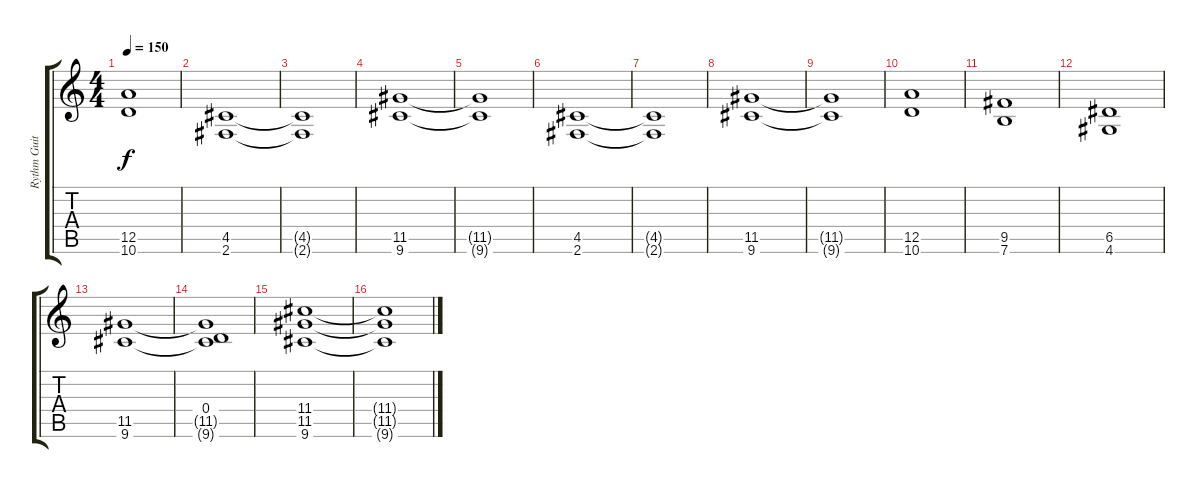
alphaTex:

\track ("Rythm Guitar" "Rythm Guit") {instrument distortionguitar}
\staff {score tabs}
\tuning (E4 B3 G3 D3 A2 E2) {hide}
\ts (4 4)
\tempo 150
\clef g2
\ks c
(12.5{t} 10.6{t}).1{dy f} |
(4.5 2.6).1 |
(4.5{t} 2.6{t}).1 |
(11.5 9.6).1 |
(11.5{t} 9.6{t}).1 |
(4.5 2.6).1 |
(4.5{t} 2.6{t}).1 |
(11.5 9.6).1 |
(11.5{t} 9.6{t}).1 |
(12.5 10.6).1 |
(9.5 7.6).1 |
(6.5 4.6).1 |
(11.5 9.6).1 |
(0.4 11.5{t} 9.6{t}).1 |
(11.4 11.5 9.6).1 |
(11.4{t} 11.5{t} 9.6{t}).1
